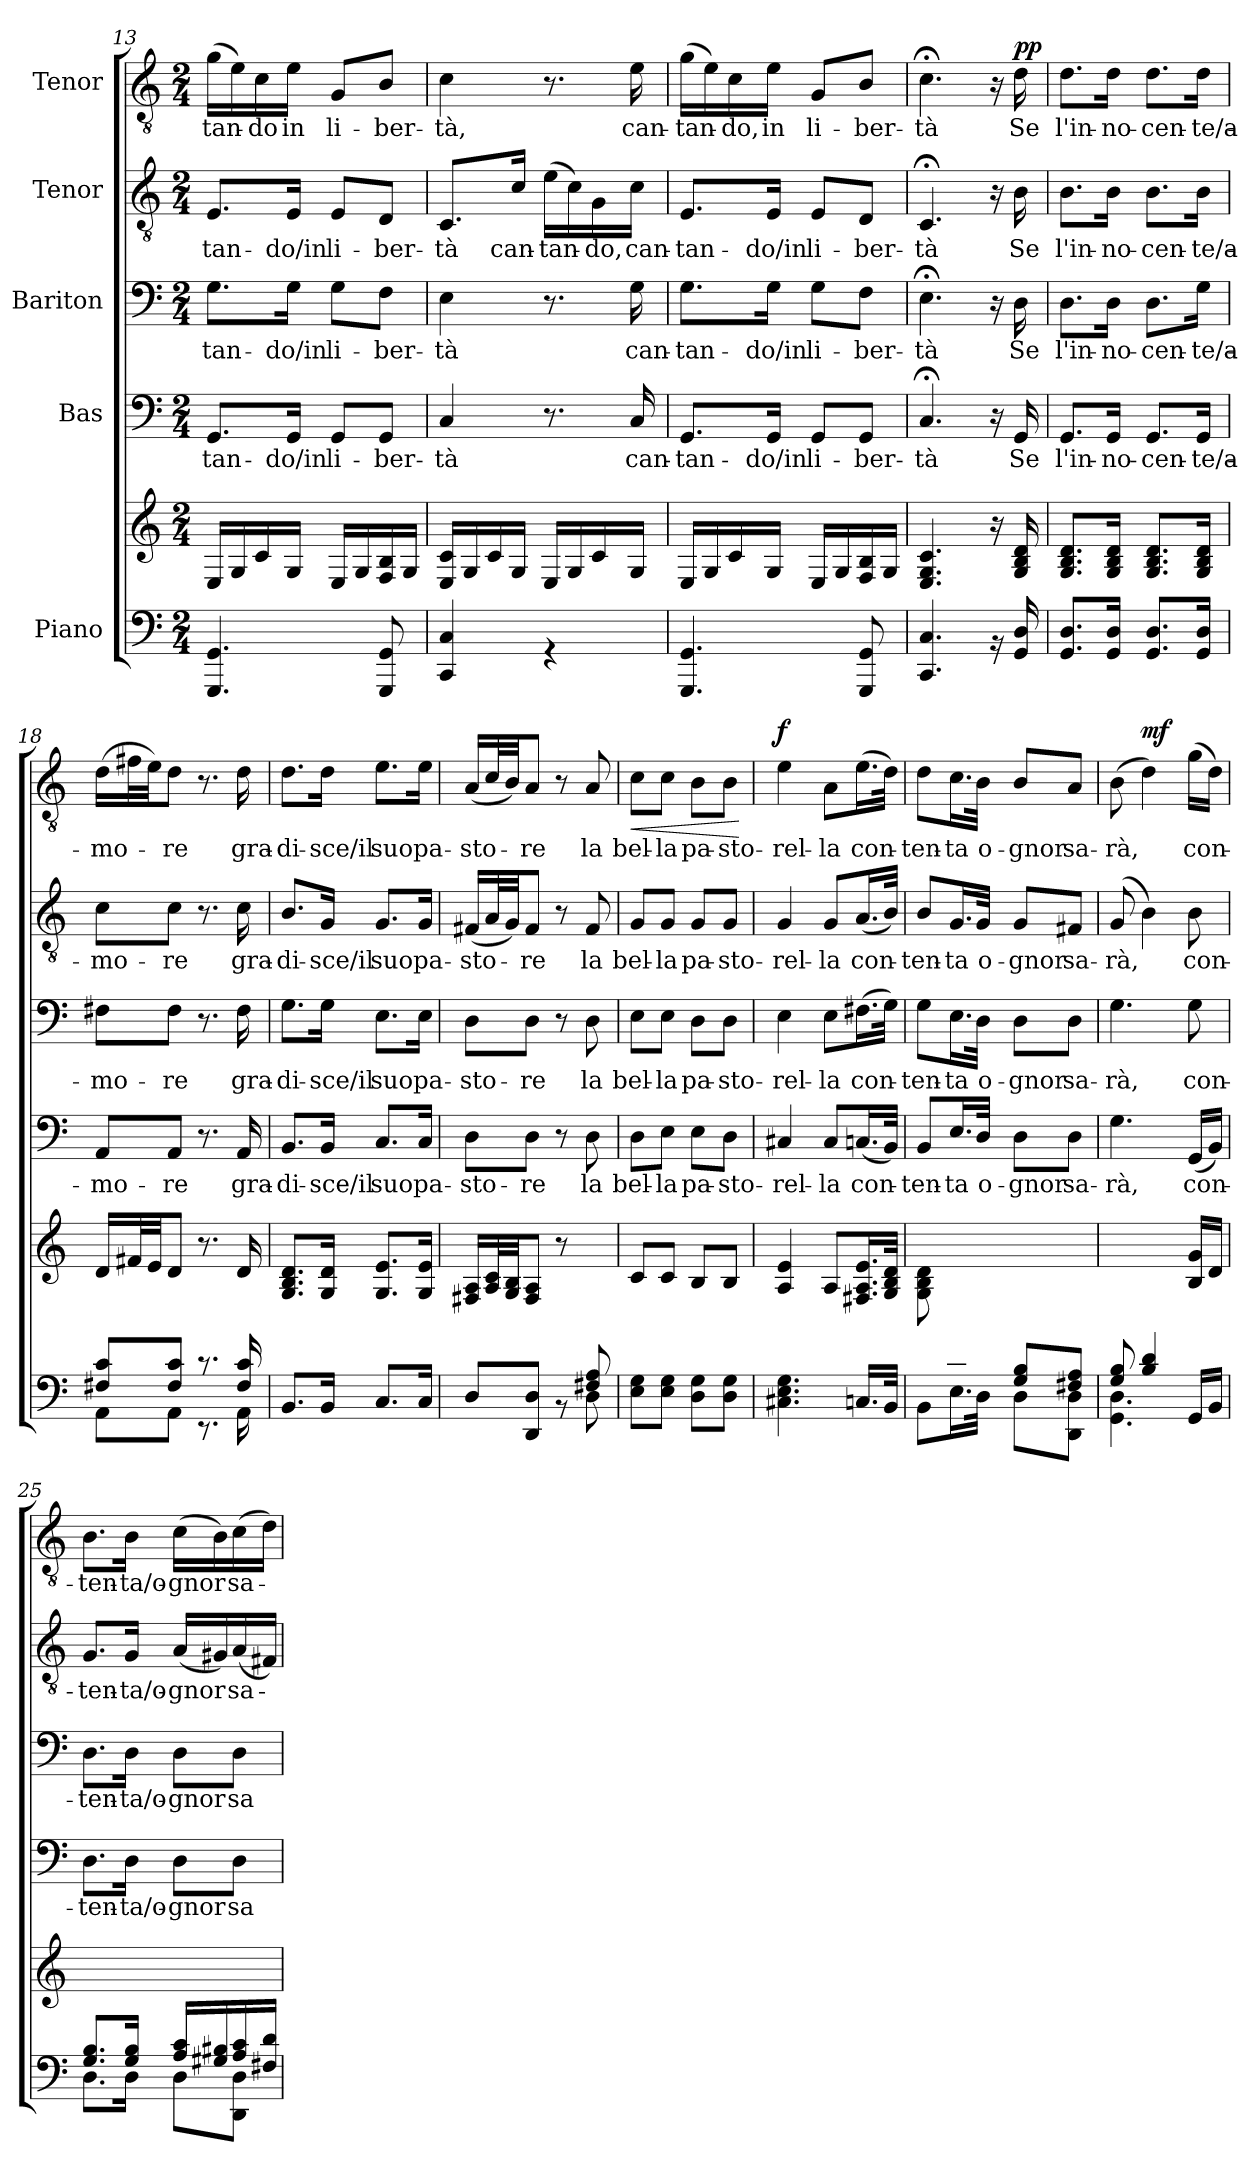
**kern	**kern	**kern	**text	**kern	**text	**kern	**text	**kern	**text	**dynam
*part5	*part5	*part4	*part4	*part3	*part3	*part2	*part2	*part1	*part1	*part1
*staff6	*staff5	*staff4	*staff4	*staff3	*staff3	*staff2	*staff2	*staff1	*staff1	*staff1
*I"Piano	*	*I"Bas	*	*I"Bariton	*	*I"Tenor	*	*I"Tenor	*	*
*clefF4	*clefG2	*clefF4	*	*clefF4	*	*clefGv2	*	*clefGv2	*	*
*k[]	*k[]	*k[]	*	*k[]	*	*k[]	*	*k[]	*	*
*M2/4	*M2/4	*M2/4	*	*M2/4	*	*M2/4	*	*M2/4	*	*
=13	=13	=13	=13	=13	=13	=13	=13	=13	=13	=13
*^	*	*	*	*	*	*	*	*	*	*
!	!	!	!	!LO:LY:b	!	!LO:LY:b	!	!LO:LY:b	!	!LO:LY:b	!
2ryy	4.GGG/ 4.GG/	16E/LL	8.GG/L	-tan-	8.G\L	-tan-	8.E/L	-tan-	(>16g\LL	-tan-	.
.	.	16G/	.	.	.	.	.	.	16e\)	.	.
!	!	!	!	!	!	!	!	!	!	!LO:LY:b	!
.	.	16c/	.	.	.	.	.	.	16c\	-do	.
!	!	!	!	!LO:LY:b	!	!LO:LY:b	!	!LO:LY:b	!	!LO:LY:b	!
.	.	16G/JJ	16GG/Jk	-do/in	16G\Jk	-do/in	16E/Jk	-do/in	16e\JJ	in	.
!	!	!	!	!LO:LY:b	!	!LO:LY:b	!	!LO:LY:b	!	!LO:LY:b	!
.	.	16E/LL	8GG/L	li-	8G\L	li-	8E/L	li-	8G/L	li-	.
.	.	16G/	.	.	.	.	.	.	.	.	.
!	!	!	!	!LO:LY:b	!	!LO:LY:b	!	!LO:LY:b	!	!LO:LY:b	!
.	8GGG/ 8GG/	16F/ 16B/	8GG/J	-ber-	8F\J	-ber-	8D/J	-ber-	8B/J	-ber-	.
.	.	16G/JJ	.	.	.	.	.	.	.	.	.
=14	=14	=14	=14	=14	=14	=14	=14	=14	=14	=14	=14
!	!	!	!	!LO:LY:b	!	!LO:LY:b	!	!LO:LY:b	!	!LO:LY:b	!
2ryy	4CC/ 4C/	16E/ 16c/LL	4C/	-tà	4E\	-tà	8.C/L	-tà	4c\	-tà,	.
.	.	16G/	.	.	.	.	.	.	.	.	.
.	.	16c/	.	.	.	.	.	.	.	.	.
!	!	!	!	!	!	!	!	!LO:LY:b	!	!	!
.	.	16G/JJ	.	.	.	.	16c/Jk	can-	.	.	.
!	!	!	!	!	!	!	!	!LO:LY:b	!	!	!
.	4r	16E/LL	8.r	.	8.r	.	(>16e\LL	-tan-	8.r	.	.
.	.	16G/	.	.	.	.	16c\)	.	.	.	.
!	!	!	!	!	!	!	!	!LO:LY:b	!	!	!
.	.	16c/	.	.	.	.	16G\	-do,	.	.	.
!	!	!	!	!LO:LY:b	!	!LO:LY:b	!	!LO:LY:b	!	!LO:LY:b	!
.	.	16G/JJ	16C/	can-	16G\	can-	16c\JJ	can-	16e\	can-	.
=15	=15	=15	=15	=15	=15	=15	=15	=15	=15	=15	=15
!	!	!	!	!LO:LY:b	!	!LO:LY:b	!	!LO:LY:b	!	!LO:LY:b	!
2ryy	4.GGG/ 4.GG/	16E/LL	8.GG/L	-tan-	8.G\L	-tan-	8.E/L	-tan-	(>16g\LL	-tan-	.
.	.	16G/	.	.	.	.	.	.	16e\)	.	.
!	!	!	!	!	!	!	!	!	!	!LO:LY:b	!
.	.	16c/	.	.	.	.	.	.	16c\	-do,	.
!	!	!	!	!LO:LY:b	!	!LO:LY:b	!	!LO:LY:b	!	!LO:LY:b	!
.	.	16G/JJ	16GG/Jk	-do/in	16G\Jk	-do/in	16E/Jk	-do/in	16e\JJ	in	.
!	!	!	!	!LO:LY:b	!	!LO:LY:b	!	!LO:LY:b	!	!LO:LY:b	!
.	.	16E/LL	8GG/L	li-	8G\L	li-	8E/L	li-	8G/L	li-	.
.	.	16G/	.	.	.	.	.	.	.	.	.
!	!	!	!	!LO:LY:b	!	!LO:LY:b	!	!LO:LY:b	!	!LO:LY:b	!
.	8GGG/ 8GG/	16F/ 16B/	8GG/J	-ber-	8F\J	-ber-	8D/J	-ber-	8B/J	-ber-	.
.	.	16G/JJ	.	.	.	.	.	.	.	.	.
=16	=16	=16	=16	=16	=16	=16	=16	=16	=16	=16	=16
!	!	!	!	!LO:LY:b	!	!LO:LY:b	!	!LO:LY:b	!	!LO:LY:b	!
2ryy	4.CC/ 4.C/	4.E/ 4.G/ 4.c/	4.C;</	-tà	4.E;<\	-tà	4.C;</	-tà	4.c;<\	-tà	.
.	16r	16r	16r	.	16r	.	16r	.	16r	.	.
!	!	!	!	!LO:LY:b	!	!LO:LY:b	!	!LO:LY:b	!	!LO:LY:b	!LO:DY:b
.	16GG/ 16D/	16G/ 16B/ 16d/	16GG/	Se	16D\	Se	16B\	Se	16d\	Se	pp
=17	=17	=17	=17	=17	=17	=17	=17	=17	=17	=17	=17
!	!	!	!	!LO:LY:b	!	!LO:LY:b	!	!LO:LY:b	!	!LO:LY:b	!
2ryy	8.GG/ 8.D/L	8.G/ 8.B/ 8.d/L	8.GG/L	l'in-	8.D\L	l'in-	8.B\L	l'in-	8.d\L	l'in-	.
!	!	!	!	!LO:LY:b	!	!LO:LY:b	!	!LO:LY:b	!	!LO:LY:b	!
.	16GG/ 16D/Jk	16G/ 16B/ 16d/Jk	16GG/Jk	-no-	16D\Jk	-no-	16B\Jk	-no-	16d\Jk	-no-	.
!	!	!	!	!LO:LY:b	!	!LO:LY:b	!	!LO:LY:b	!	!LO:LY:b	!
.	8.GG/ 8.D/L	8.G/ 8.B/ 8.d/L	8.GG/L	-cen-	8.D\L	-cen-	8.B\L	-cen-	8.d\L	-cen-	.
!	!	!	!	!LO:LY:b	!	!LO:LY:b	!	!LO:LY:b	!	!LO:LY:b	!
.	16GG/ 16D/Jk	16G/ 16B/ 16d/Jk	16GG/Jk	-te/a-	16G\Jk	-te/a-	16B\Jk	-te/a-	16d\Jk	-te/a-	.
!!LO:LB:g=z
=18	=18	=18	=18	=18	=18	=18	=18	=18	=18	=18	=18
!	!	!	!	!LO:LY:b	!	!LO:LY:b	!	!LO:LY:b	!	!LO:LY:b	!
8F#X/ 8c/L	8AA\L	16d/LL	8AA/L	-mo-	8F#X\L	-mo-	8c\L	-mo-	(>16d\LL	-mo-	.
.	.	32f#X/L	.	.	.	.	.	.	32f#X\L	.	.
.	.	32e/JJ	.	.	.	.	.	.	32e\JJ)	.	.
!	!	!	!	!LO:LY:b	!	!LO:LY:b	!	!LO:LY:b	!	!LO:LY:b	!
8F#/ 8c/J	8AA\J	8d/J	8AA/J	-re	8F#\J	-re	8c\J	-re	8d\J	-re	.
8.rc	8.rEE	8.r	8.r	.	8.r	.	8.r	.	8.r	.	.
!	!	!	!	!LO:LY:b	!	!LO:LY:b	!	!LO:LY:b	!	!LO:LY:b	!
16F#/ 16c/	16AA\	16d/	16AA/	gra-	16F#\	gra-	16c\	gra-	16d\	gra-	.
=19	=19	=19	=19	=19	=19	=19	=19	=19	=19	=19	=19
!	!	!	!	!LO:LY:b	!	!LO:LY:b	!	!LO:LY:b	!	!LO:LY:b	!
2ryy	8.BB/L	8.G/ 8.B/ 8.d/L	8.BB/L	-di-	8.G\L	-di-	8.B/L	-di-	8.d\L	-di-	.
!	!	!	!	!LO:LY:b	!	!LO:LY:b	!	!LO:LY:b	!	!LO:LY:b	!
.	16BB/Jk	16G/ 16d/Jk	16BB/Jk	-sce/il	16G\Jk	-sce/il	16G/Jk	-sce/il	16d\Jk	-sce/il	.
!	!	!	!	!LO:LY:b	!	!LO:LY:b	!	!LO:LY:b	!	!LO:LY:b	!
.	8.C/L	8.G/ 8.e/L	8.C/L	suo	8.E\L	suo	8.G/L	suo	8.e\L	suo	.
!	!	!	!	!LO:LY:b	!	!LO:LY:b	!	!LO:LY:b	!	!LO:LY:b	!
.	16C/Jk	16G/ 16e/Jk	16C/Jk	pa-	16E\Jk	pa-	16G/Jk	pa-	16e\Jk	pa-	.
=20	=20	=20	=20	=20	=20	=20	=20	=20	=20	=20	=20
*	*^	*	*	*	*	*	*	*	*	*	*
!	!	!	!	!	!LO:LY:b	!	!LO:LY:b	!	!LO:LY:b	!	!LO:LY:b	!
4.ryy	2ryy	8D/L	16F#X/ 16A/LL	8D\L	-sto-	8D\L	-sto-	(<16F#X/LL	-sto-	(<16A/LL	-sto-	.
.	.	.	32A/ 32c/L	.	.	.	.	32A/L	.	32c/L	.	.
.	.	.	32G/ 32B/JJ	.	.	.	.	32G/JJ)	.	32B/JJ)	.	.
!	!	!	!	!	!LO:LY:b	!	!LO:LY:b	!	!LO:LY:b	!	!LO:LY:b	!
.	.	8DD/ 8D/J	8F#/ 8A/J	8D\J	-re	8D\J	-re	8F#/J	-re	8A/J	-re	.
.	.	8r	8r	8r	.	8r	.	8r	.	8r	.	.
!	!	!	!	!	!LO:LY:b	!	!LO:LY:b	!	!LO:LY:b	!	!LO:LY:b	!
8F#/ 8A/	.	8D\	8ryy	8D\	la	8D\	la	8F#/	la	8A/	la	.
=21	=21	=21	=21	=21	=21	=21	=21	=21	=21	=21	=21	=21
!	!	!	!	!	!LO:LY:b	!	!LO:LY:b	!	!LO:LY:b	!	!LO:LY:b	!LO:HP:b
*	*v	*v	*	*	*	*	*	*	*	*	*	*
2ryy	8E\ 8G\L	8c/L	8D\L	bel-	8E\L	bel-	8G/L	bel-	8c\L	bel-	<
!	!	!	!	!LO:LY:b	!	!LO:LY:b	!	!LO:LY:b	!	!LO:LY:b	!
.	8E\ 8G\J	8c/J	8E\J	-la	8E\J	-la	8G/J	-la	8c\J	-la	.
!	!	!	!	!LO:LY:b	!	!LO:LY:b	!	!LO:LY:b	!	!LO:LY:b	!
.	8D\ 8G\L	8B/L	8E\L	pa-	8D\L	pa-	8G/L	pa-	8B\L	pa-	.
!	!	!	!	!LO:LY:b	!	!LO:LY:b	!	!LO:LY:b	!	!LO:LY:b	!
.	8D\ 8G\J	8B/J	8D\J	-sto-	8D\J	-sto-	8G/J	-sto-	8B\J	-sto-	.
*v	*v	*	*	*	*	*	*	*	*	*	*
.	.	.	.	.	.	.	.	.	.	[
=22	=22	=22	=22	=22	=22	=22	=22	=22	=22	=22
*^	*	*	*	*	*	*	*	*	*	*
!	!	!	!	!LO:LY:b	!	!LO:LY:b	!	!LO:LY:b	!	!LO:LY:b	!LO:DY:b
2ryy	4.C#X\ 4.E\ 4.G\	4A/ 4e/	4C#X/	-rel-	4E\	-rel-	4G/	-rel-	4e\	-rel-	f
!	!	!	!	!LO:LY:b	!	!LO:LY:b	!	!LO:LY:b	!	!LO:LY:b	!
.	.	8A/L	8C#/L	-la	8E\L	-la	8G/L	-la	8A\L	-la	.
!	!	!	!	!LO:LY:b	!	!LO:LY:b	!	!LO:LY:b	!	!LO:LY:b	!
.	16.Cn/LL	16.F#X/ 16.A/ 16.e/L	(<16.Cn/L	con-	(>16.F#X\L	con-	(<16.A/L	con-	(>16.e\L	con-	.
.	32BB/JJk	32G/ 32B/ 32d/JJk	32BB/JJk)	.	32G\JJk)	.	32B/JJk)	.	32d\JJk)	.	.
=23	=23	=23	=23	=23	=23	=23	=23	=23	=23	=23	=23
*	*^	*	*	*	*	*	*	*	*	*	*
!	!	!	!	!	!LO:LY:b	!	!LO:LY:b	!	!LO:LY:b	!	!LO:LY:b	!
8ryy	2ryy	8BB\L	8G\ 8B\ 8d\L	8BB/L	-ten-	8G\L	-ten-	8B/L	-ten-	8d\L	-ten-	.
!	!	!	!	!	!LO:LY:b	!	!LO:LY:b	!	!LO:LY:b	!	!LO:LY:b	!
16.c/L	.	16.E\L	4.ryy	16.E/L	-ta	16.E\L	-ta	16.G/L	-ta	16.c\L	-ta	.
!	!	!	!	!	!LO:LY:b	!	!LO:LY:b	!	!LO:LY:b	!	!LO:LY:b	!
32B/JJk	.	32D\JJk	.	32D/JJk	o-	32D\JJk	o-	32G/JJk	o-	32B\JJk	o-	.
!	!	!	!	!	!LO:LY:b	!	!LO:LY:b	!	!LO:LY:b	!	!LO:LY:b	!
8G/ 8B/L	.	8D\L	.	8D\L	-gnor	8D\L	-gnor	8G/L	-gnor	8B/L	-gnor	.
!	!	!	!	!	!LO:LY:b	!	!LO:LY:b	!	!LO:LY:b	!	!LO:LY:b	!
8F#X/ 8A/J	.	8DD\ 8D\J	.	8D\J	sa-	8D\J	sa-	8F#X/J	sa-	8A/J	sa-	.
=24	=24	=24	=24	=24	=24	=24	=24	=24	=24	=24	=24	=24
!	!	!	!	!	!LO:LY:b	!	!LO:LY:b	!	!LO:LY:b	!	!LO:LY:b	!
8G/ 8B/	2ryy	4.GG\ 4.D\	4.ryy	4.G\	-rà,	4.G\	-rà,	(>8G/	-rà,	(>8B\	-rà,	.
!	!	!	!	!	!	!	!	!	!	!	!	!LO:DY:b
4B/ 4d/	.	.	.	.	.	.	.	4B\)	.	4d\)	.	mf
!	!	!	!	!	!LO:LY:b	!	!LO:LY:b	!	!LO:LY:b	!	!LO:LY:b	!
8ryy	.	16GG/LL	16B/ 16g/LL	(<16GG/LL	con-	8G\	con-	8B\	con-	(>16g\LL	con-	.
.	.	16BB/JJ	16d/JJ	16BB/JJ)	.	.	.	.	.	16d\JJ)	.	.
!!LO:PB:g=z
=25	=25	=25	=25	=25	=25	=25	=25	=25	=25	=25	=25	=25
!	!	!	!	!	!LO:LY:b	!	!LO:LY:b	!	!LO:LY:b	!	!LO:LY:b	!
8.G/ 8.B/L	2ryy	8.D\L	2ryy	8.D\L	-ten-	8.D\L	-ten-	8.G/L	-ten-	8.B\L	-ten-	.
!	!	!	!	!	!LO:LY:b	!	!LO:LY:b	!	!LO:LY:b	!	!LO:LY:b	!
16G/ 16B/Jk	.	16D\Jk	.	16D\Jk	-ta/o-	16D\Jk	-ta/o-	16G/Jk	-ta/o-	16B\Jk	-ta/o-	.
!	!	!	!	!	!LO:LY:b	!	!LO:LY:b	!	!LO:LY:b	!	!LO:LY:b	!
16A/ 16c/LL	.	8D\L	.	8D\L	-gnor	8D\L	-gnor	(<16A/LL	-gnor	(>16c\LL	-gnor	.
16G#X/ 16B#X/	.	.	.	.	.	.	.	16G#X/)	.	16B\)	.	.
!	!	!	!	!	!LO:LY:b	!	!LO:LY:b	!	!LO:LY:b	!	!LO:LY:b	!
16A/ 16c/	.	8DD\ 8D\J	.	8D\J	sa-	8D\J	sa-	(<16A/	sa-	(>16c\	sa-	.
16F#X/ 16d/JJ	.	.	.	.	.	.	.	16F#X/JJ)	.	16d\JJ)	.	.
*v	*v	*v	*	*	*	*	*	*	*	*	*	*
=	=	=	=	=	=	=	=	=	=	=
*-	*-	*-	*-	*-	*-	*-	*-	*-	*-	*-
